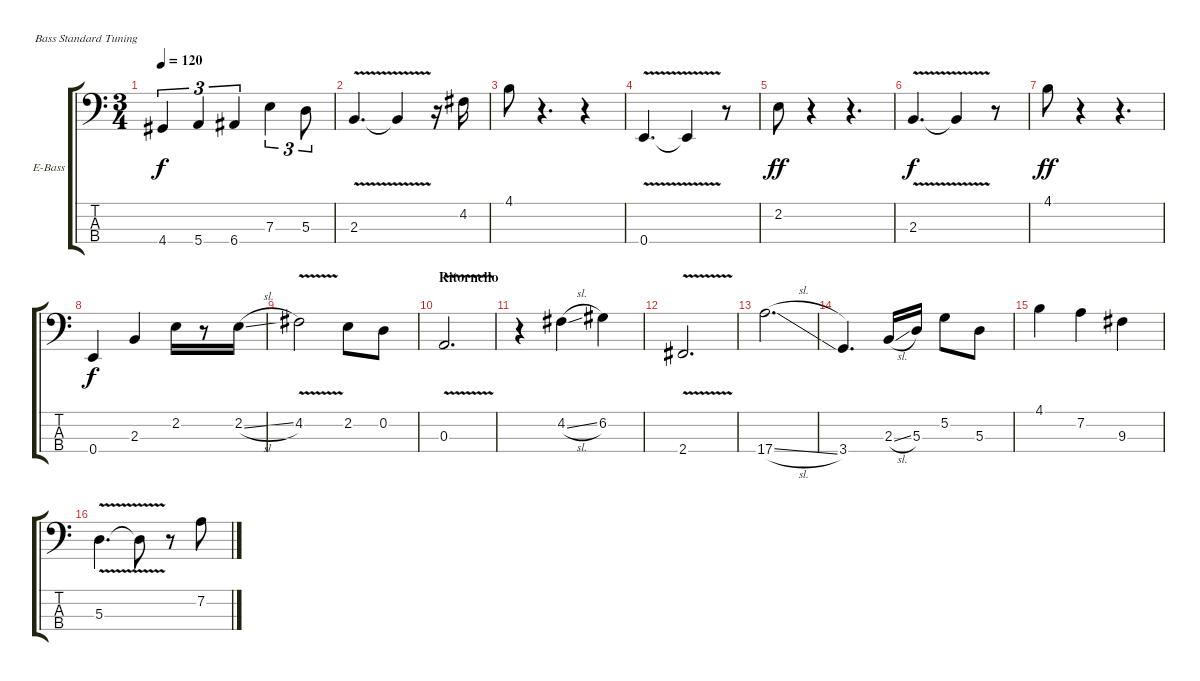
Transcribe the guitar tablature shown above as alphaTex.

\bracketExtendMode groupsimilarinstruments
\firstSystemTrackNameOrientation horizontal
\otherSystemsTrackNameOrientation horizontal
\track ("Bass" "E-Bass") {instrument electricbassfinger}
\staff {score tabs}
\tuning (G2 D2 A1 E1)
\ts (3 4)
\tempo 120
\clef f4
\ks c
4.4.4{tu (3 2) dy f} 5.4.4{tu (3 2)} 6.4.4{tu (3 2)} 7.3.4{tu (3 2)} 5.3.8{tu (3 2)} |
2.3{v}.4{d} 2.3{v t}.4 r.16 4.2.16 |
4.1.8 r.4{d} r.4 |
0.4{v}.4{d} 0.4{v t}.4 r.8 |
2.2.8{dy ff} r.4 r.4{d} |
2.3{v}.4{d dy f} 2.3{v t}.4 r.8 |
4.1.8{dy ff} r.4 r.4{d} |
0.4.4{dy f} 2.3.4 2.2.16 r.8 2.2{sl}.16 |
4.2{v}.2 2.2.8 0.2.8 |
\section ("" "Ritornello")
0.3{v}.2{d} |
r.4 4.2{sl}.4 6.2.4 |
2.4{v}.2{d} |
17.4{sl}.2{d} |
3.4.4{d} 2.3{sl}.16 5.3.16 5.2.8 5.3.8 |
4.1.4 7.2.4 9.3.4 |
5.3{v}.4{d} 5.3{v t}.8 r.8 7.2.8
